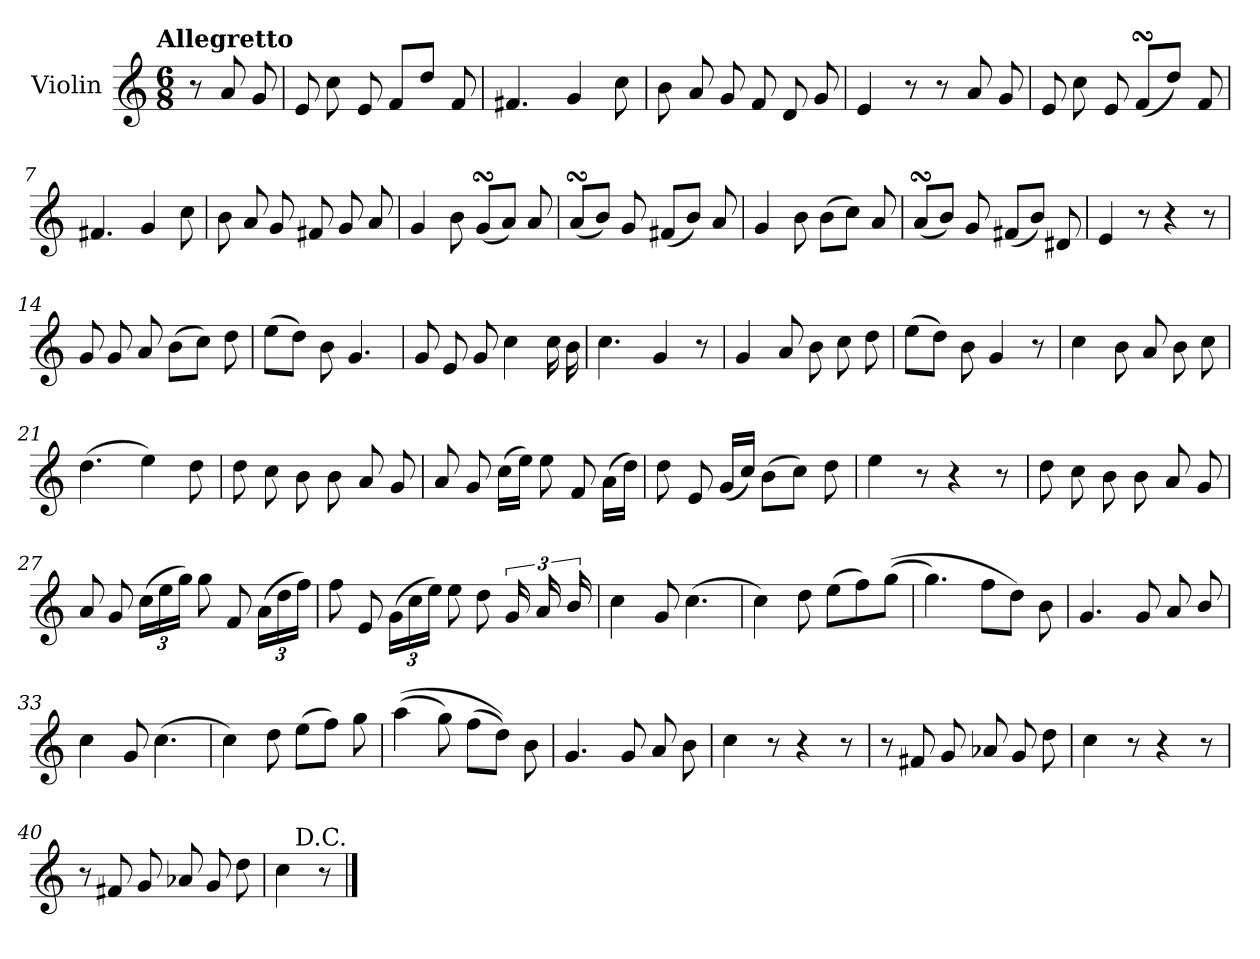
**kern
*part1
*staff1
*I"Violin
*I'Vln.
*clefG2
*k[]
!!LO:TX:omd:t=Allegretto
*M6/8
*MM116
=1
8r
8a/
8g/
=2
8e/
8cc\
8e/
8f/L
8dd/J
8f/
=3
4.f#X/
4g/
8cc\
=4
8b\
8a/
8g/
8f/
8d/
8g/
=5
4e/
8r
8r
8a/
8g/
=6
8e/
8cc\
8e/
(<8fsSSs/L
8dd/J)
8f/
!!LO:LB:g=z
=7
4.f#X/
4g/
8cc\
=8
8b\
8a/
8g/
8f#X/
8g/
8a/
=9
4g/
8b\
(<8gsSSS/L
8a/J)
8a/
=10
(<8asSSS/L
8b/J)
8g/
(<8f#X/L
8b/J)
8a/
=11
4g/
8b\
(>8b\L
8cc\J)
8a/
=12
(<8asSSS/L
8b/J)
8g/
(<8f#X/L
8b/J)
8d#X/
!!LO:LB:g=z
=13
4e/
8r
4r
8r
=14
8g/
8g/
8a/
(>8b\L
8cc\J)
8dd\
=15
(>8ee\L
8dd\J)
8b\
4.g/
=16
8g/
8e/
8g/
4cc\
16cc\
16b\
=17
4.cc\
4g/
8r
=18
4g/
8a/
8b\
8cc\
8dd\
!!LO:LB:g=z
=19
(>8ee\L
8dd\J)
8b\
4g/
8r
=20
4cc\
8b\
8a/
8b\
8cc\
=21
(>4.dd\
4ee\)
8dd\
=22
8dd\
8cc\
8b\
8b\
8a/
8g/
=23
8a/
8g/
(>16cc\LL
16ee\JJ)
8ee\
8f/
(>16a\LL
16dd\JJ)
!!LO:LB:g=z
=24
8dd\
8e/
(<16g/LL
16cc/JJ)
(>8b\L
8cc\J)
8dd\
=25
4ee\
8r
4r
8r
=26
8dd\
8cc\
8b\
8b\
8a/
8g/
=27
8a/
8g/
*Xbrackettup
(>24cc\LL
24ee\
24gg\JJ)
8gg\
8f/
(>24a\LL
24dd\
24ff\JJ)
=28
8ff\
8e/
(>24g\LL
24cc\
24ee\JJ)
8ee\
8dd\
*brackettup
24g/
24a/
24b/
!!LO:LB:g=z
=29
4cc\
8g/
(>4.cc\
=30
4cc\)
8dd\
(>8ee\L
8ff\)
(>(>8gg\J
=31
4.gg\)
8ff\L
8dd\J)
8b\
=32
4.g/
8g/
8a/
8b/
=33
4cc\
8g/
(>4.cc\
=34
4cc\)
8dd\
(>8ee\L
8ff\J)
8gg\
=35
(>(>4aa\
8gg\)
(>8ff\L
8dd\J))
8b\
!!LO:LB:g=z
=36
4.g/
8g/
8a/
8b\
=37
4cc\
8r
4r
8r
=38
8r
8f#X/
8g/
8a-X/
8g/
8dd\
=39
4cc\
8r
4r
8r
=40
8r
8f#X/
8g/
8a-X/
8g/
8dd\
=41
4cc\
8r
!LO:TX:a:rj:t=D.C.
==
*-
